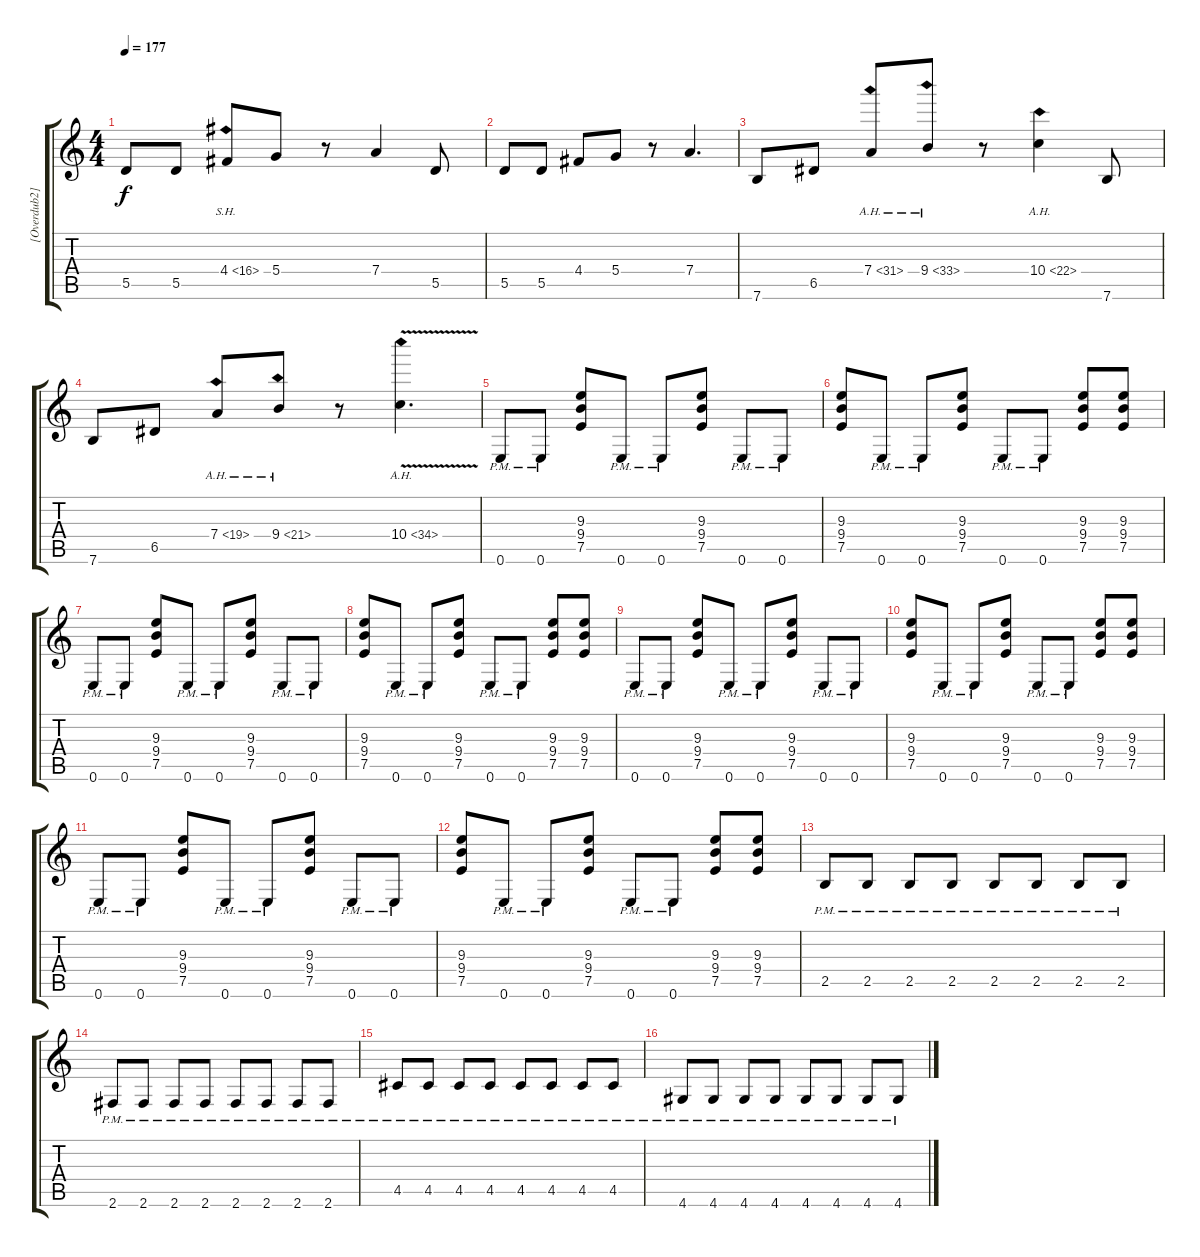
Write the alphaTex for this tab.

\track ("[Overdub2]" "[Overdub2]") {instrument distortionguitar}
\staff {score tabs}
\tuning (E4 B3 G3 D3 A2 E2) {hide}
\ts (4 4)
\tempo 177
\clef g2
\ks c
5.5.8{dy f} 5.5.8 4.4{sh 12}.8 5.4.8 r.8 7.4.4 5.5.8 |
5.5.8 5.5.8 4.4.8 5.4.8 r.8 7.4.4{d} |
7.6.8 6.5.8 7.4{ah 24}.8 9.4{ah 24}.8 r.8 10.4{ah 12}.4 7.6.8 |
7.6.8 6.5.8 7.4{ah 12}.8 9.4{ah 12}.8 r.8 10.4{ah 24 v}.4{d} |
0.6{pm}.8 0.6{pm}.8 (9.3 9.4 7.5).8 0.6{pm}.8 0.6{pm}.8 (9.3 9.4 7.5).8 0.6{pm}.8 0.6{pm}.8 |
(9.3 9.4 7.5).8 0.6{pm}.8 0.6{pm}.8 (9.3 9.4 7.5).8 0.6{pm}.8 0.6{pm}.8 (9.3 9.4 7.5).8 (9.3 9.4 7.5).8 |
0.6{pm}.8 0.6{pm}.8 (9.3 9.4 7.5).8 0.6{pm}.8 0.6{pm}.8 (9.3 9.4 7.5).8 0.6{pm}.8 0.6{pm}.8 |
(9.3 9.4 7.5).8 0.6{pm}.8 0.6{pm}.8 (9.3 9.4 7.5).8 0.6{pm}.8 0.6{pm}.8 (9.3 9.4 7.5).8 (9.3 9.4 7.5).8 |
0.6{pm}.8 0.6{pm}.8 (9.3 9.4 7.5).8 0.6{pm}.8 0.6{pm}.8 (9.3 9.4 7.5).8 0.6{pm}.8 0.6{pm}.8 |
(9.3 9.4 7.5).8 0.6{pm}.8 0.6{pm}.8 (9.3 9.4 7.5).8 0.6{pm}.8 0.6{pm}.8 (9.3 9.4 7.5).8 (9.3 9.4 7.5).8 |
0.6{pm}.8 0.6{pm}.8 (9.3 9.4 7.5).8 0.6{pm}.8 0.6{pm}.8 (9.3 9.4 7.5).8 0.6{pm}.8 0.6{pm}.8 |
(9.3 9.4 7.5).8 0.6{pm}.8 0.6{pm}.8 (9.3 9.4 7.5).8 0.6{pm}.8 0.6{pm}.8 (9.3 9.4 7.5).8 (9.3 9.4 7.5).8 |
2.5{pm}.8 2.5{pm}.8 2.5{pm}.8 2.5{pm}.8 2.5{pm}.8 2.5{pm}.8 2.5{pm}.8 2.5{pm}.8 |
2.6{pm}.8 2.6{pm}.8 2.6{pm}.8 2.6{pm}.8 2.6{pm}.8 2.6{pm}.8 2.6{pm}.8 2.6{pm}.8 |
4.5{pm}.8 4.5{pm}.8 4.5{pm}.8 4.5{pm}.8 4.5{pm}.8 4.5{pm}.8 4.5{pm}.8 4.5{pm}.8 |
4.6{pm}.8 4.6{pm}.8 4.6{pm}.8 4.6{pm}.8 4.6{pm}.8 4.6{pm}.8 4.6{pm}.8 4.6{pm}.8
